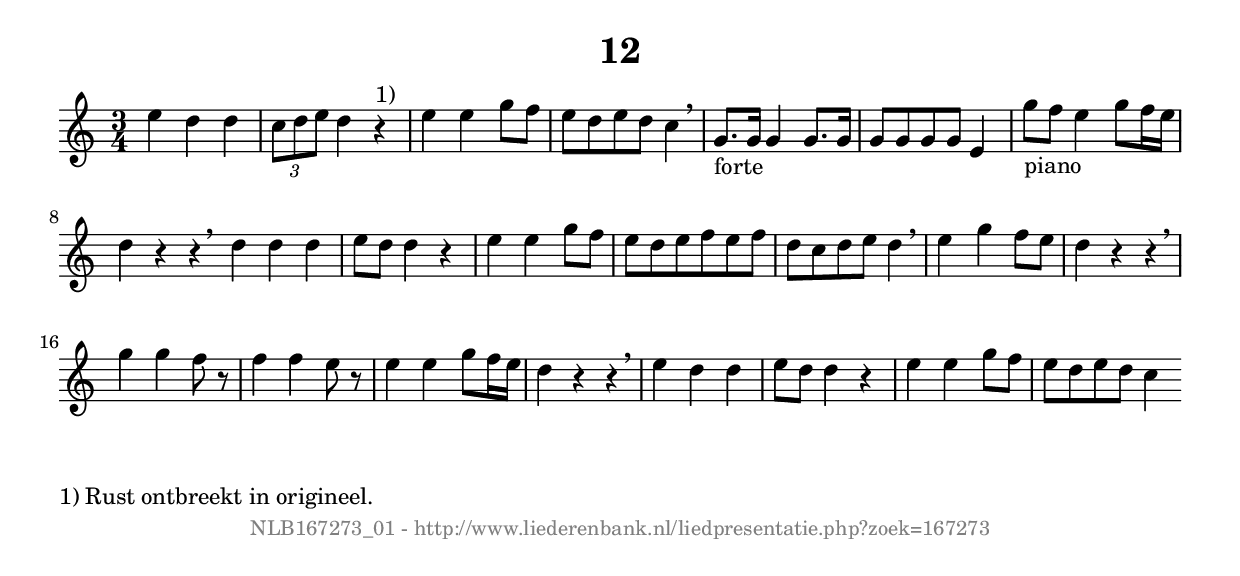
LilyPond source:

%
% produced by wce2krn 1.64 (7 June 2014)
%
\version"2.16"
#(append! paper-alist '(("long" . (cons (* 210 mm) (* 2000 mm)))))
#(set-default-paper-size "long")
sb = {\breathe}
mBreak = {\breathe }
bBreak = {\breathe }
x = {\once\override NoteHead #'style = #'cross }
gl=\glissando
itime={\override Staff.TimeSignature #'stencil = ##f }
ficta = {\once\set suggestAccidentals = ##t}
fine = {\once\override Score.RehearsalMark #'self-alignment-X = #1 \mark \markup {\italic{Fine}}}
dc = {\once\override Score.RehearsalMark #'self-alignment-X = #1 \mark \markup {\italic{D.C.}}}
dcf = {\once\override Score.RehearsalMark #'self-alignment-X = #1 \mark \markup {\italic{D.C. al Fine}}}
dcc = {\once\override Score.RehearsalMark #'self-alignment-X = #1 \mark \markup {\italic{D.C. al Coda}}}
ds = {\once\override Score.RehearsalMark #'self-alignment-X = #1 \mark \markup {\italic{D.S.}}}
dsf = {\once\override Score.RehearsalMark #'self-alignment-X = #1 \mark \markup {\italic{D.S. al Fine}}}
dsc = {\once\override Score.RehearsalMark #'self-alignment-X = #1 \mark \markup {\italic{D.S. al Coda}}}
pv = {\set Score.repeatCommands = #'((volta "1"))}
sv = {\set Score.repeatCommands = #'((volta "2"))}
tv = {\set Score.repeatCommands = #'((volta "3"))}
qv = {\set Score.repeatCommands = #'((volta "4"))}
xv = {\set Score.repeatCommands = #'((volta #f))}
\header{ tagline = ""
title = "12"
}
\score {{
\key c \major
\relative g''
{
\set melismaBusyProperties = #'()
\time 3/4
\tempo 4=120
\override Score.MetronomeMark #'transparent = ##t
\override Score.RehearsalMark #'break-visibility = #(vector #t #t #f)
e4 d d \times 2/3 {c8 d e } d4 r^"1)" e e g8 f e d e d c4 \sb g8._"forte" g16 g4 g8. g16 g8 g g g e4 g'8_"piano" f e4 g8 f16 e d4 r4 r \bar ":|:" \bBreak
d4 d d e8 d d4 r4 e4 e g8 f e d e f e f d c d e d4 \sb e g f8 e d4 r4 r \mBreak \bar "|"
g4 g f8 r8 f4 f e8 r8 e4 e g8 f16 e d4 r4 r \sb e4 d d e8 d d4 r4 e4 e g8 f e d e d c4 \bar ":|"
 }}
 \midi { }
 \layout {
            indent = 0.0\cm
}
}
\markup { \wordwrap-string #" 
1) Rust ontbreekt in origineel.
"}
\markup { \vspace #0 } \markup { \with-color #grey \fill-line { \center-column { \smaller "NLB167273_01 - http://www.liederenbank.nl/liedpresentatie.php?zoek=167273" } } }
